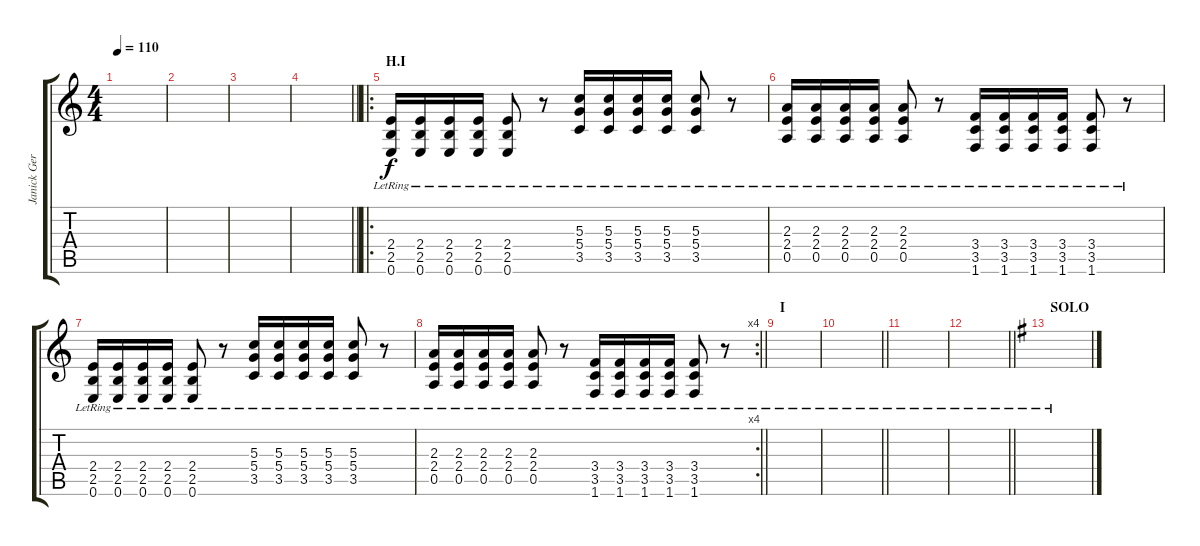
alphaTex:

\track ("Janick Gers (Clean)" "Janick Ger") {instrument electricguitarclean}
\staff {score tabs}
\tuning (E4 B3 G3 D3 A2 E2) {hide}
\ts (4 4)
\tempo 110
\clef g2
\ks c
|
|
|
\barLineRight lightlight
|
\ro
\section ("" "H.I")
(2.4{lr} 2.5{lr} 0.6{lr}).16 (2.4{lr} 2.5{lr} 0.6{lr}).16 (2.4{lr} 2.5{lr} 0.6{lr}).16 (2.4{lr} 2.5{lr} 0.6{lr}).16 (2.4{lr} 2.5{lr} 0.6{lr}).8 r.8 (5.3{lr} 5.4{lr} 3.5{lr}).16 (5.3{lr} 5.4{lr} 3.5{lr}).16 (5.3{lr} 5.4{lr} 3.5{lr}).16 (5.3{lr} 5.4{lr} 3.5{lr}).16 (5.3{lr} 5.4{lr} 3.5{lr}).8 r.8 |
(2.3{lr} 2.4{lr} 0.5{lr}).16 (2.3{lr} 2.4{lr} 0.5{lr}).16 (2.3{lr} 2.4{lr} 0.5{lr}).16 (2.3{lr} 2.4{lr} 0.5{lr}).16 (2.3{lr} 2.4{lr} 0.5{lr}).8 r.8 (3.4{lr} 3.5{lr} 1.6{lr}).16 (3.4{lr} 3.5{lr} 1.6{lr}).16 (3.4{lr} 3.5{lr} 1.6{lr}).16 (3.4{lr} 3.5{lr} 1.6{lr}).16 (3.4{lr} 3.5{lr} 1.6{lr}).8 r.8 |
(2.4{lr} 2.5{lr} 0.6{lr}).16 (2.4{lr} 2.5{lr} 0.6{lr}).16 (2.4{lr} 2.5{lr} 0.6{lr}).16 (2.4{lr} 2.5{lr} 0.6{lr}).16 (2.4{lr} 2.5{lr} 0.6{lr}).8 r.8 (5.3{lr} 5.4{lr} 3.5{lr}).16 (5.3{lr} 5.4{lr} 3.5{lr}).16 (5.3{lr} 5.4{lr} 3.5{lr}).16 (5.3{lr} 5.4{lr} 3.5{lr}).16 (5.3{lr} 5.4{lr} 3.5{lr}).8 r.8 |
\rc 4
\barLineRight lightlight
(2.3{lr} 2.4{lr} 0.5{lr}).16 (2.3{lr} 2.4{lr} 0.5{lr}).16 (2.3{lr} 2.4{lr} 0.5{lr}).16 (2.3{lr} 2.4{lr} 0.5{lr}).16 (2.3{lr} 2.4{lr} 0.5{lr}).8 r.8 (3.4{lr} 3.5{lr} 1.6{lr}).16 (3.4{lr} 3.5{lr} 1.6{lr}).16 (3.4{lr} 3.5{lr} 1.6{lr}).16 (3.4{lr} 3.5{lr} 1.6{lr}).16 (3.4{lr} 3.5{lr} 1.6{lr}).8 r.8 |
\section ("" "I")
|
\barLineRight lightlight
|
|
\barLineRight lightlight
|
\section ("" "SOLO")
\ks g
